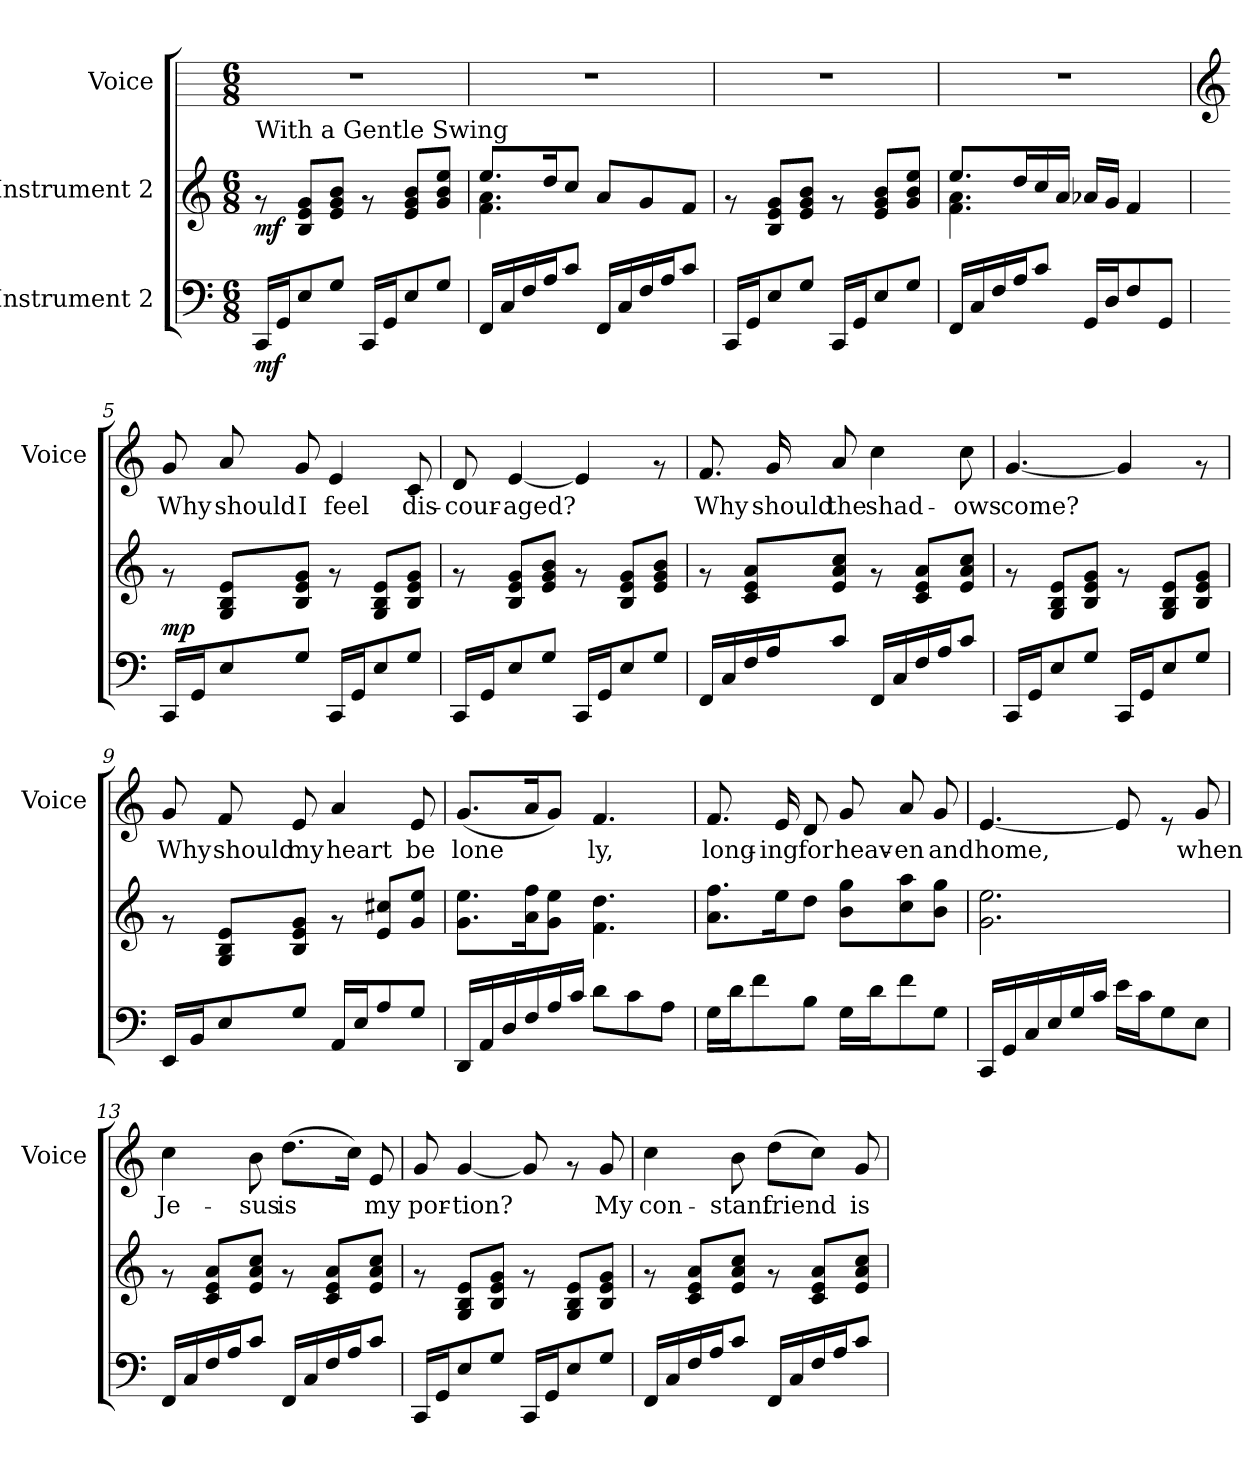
**kern	**dynam	**kern	**dynam	**kern	**text
*part3	*part3	*part2	*part2	*part1	*part1
*staff3	*staff3	*staff2	*staff2	*staff1	*staff1
*I"Instrument 2	*	*I"Instrument 2	*	*I"Voice	*
*	*	*	*	*I'Voice	*
!!LO:PB:g=z
*stria5	*	*stria5	*	*stria5	*
*clefF4	*	*clefG2	*	*	*
*k[]	*	*k[]	*	*k[]	*
*C:	*	*C:	*	*C:	*
*M6/8	*	*M6/8	*	*M6/8	*
*MM96	*	*MM96	*	*MM96	*
=1	=1	=1	=1	=1	=1
!	!	!LO:TX:a:t=With a Gentle Swing	!	!	!
!	!LO:DY:b	!	!LO:DY:b	!	!
16CC/L	mf	8rf	mf	2.r	.
16GG/	.	.	.	.	.
8E/	.	8g/ 8e/ 8B/L	.	.	.
8G/J	.	8g/ 8e/ 8b/J	.	.	.
16CC/L	.	8rf	.	.	.
16GG/	.	.	.	.	.
8E/	.	8g/ 8e/ 8b/L	.	.	.
8G/J	.	8ee/ 8b/ 8g/J	.	.	.
=2	=2	=2	=2	=2	=2
*	*	*^	*	*	*
16FF/L	.	8.ee/L	4.f\ 4.a\	.	2.r	.
16C/	.	.	.	.	.	.
16F/	.	.	.	.	.	.
16A/	.	16dd/	.	.	.	.
8c/J	.	8cc/J	.	.	.	.
16FF/L	.	8a/L	4.ryy	.	.	.
16C/	.	.	.	.	.	.
16F/	.	8g/	.	.	.	.
16A/	.	.	.	.	.	.
8c/J	.	8f/J	.	.	.	.
*	*	*v	*v	*	*	*
=3	=3	=3	=3	=3	=3
16CC/L	.	8rf	.	2.r	.
16GG/	.	.	.	.	.
8E/	.	8e/ 8B/ 8g/L	.	.	.
8G/J	.	8g/ 8e/ 8b/J	.	.	.
16CC/L	.	8rf	.	.	.
16GG/	.	.	.	.	.
8E/	.	8g/ 8e/ 8b/L	.	.	.
8G/J	.	8ee/ 8b/ 8g/J	.	.	.
=4	=4	=4	=4	=4	=4
*	*	*^	*	*	*
16FF/L	.	8.ee/L	4.a\ 4.f\	.	2.r	.
16C/	.	.	.	.	.	.
16F/	.	.	.	.	.	.
16A/	.	16dd/	.	.	.	.
8c/J	.	16cc/	.	.	.	.
.	.	16a/J	.	.	.	.
16GG/L	.	16a-X/L	4.ryy	.	.	.
16D/	.	16g/J	.	.	.	.
8F/	.	4f/	.	.	.	.
8GG/J	.	.	.	.	.	.
*	*	*v	*v	*	*	*
!!LO:LB:g=z
=5	=5	=5	=5	=5	=5
*	*	*	*	*clefG2	*
!	!LO:DY:a	!	!	!	!LO:LY:b:cj
16CC/L	mp	8rf	.	8g/	Why
16GG/	.	.	.	.	.
!	!	!	!	!	!LO:LY:b:cj
8E/	.	8e/ 8G/ 8B/L	.	8a/	should
!	!	!	!	!	!LO:LY:b:cj
8G/J	.	8g/ 8e/ 8B/J	.	8g/	I
!	!	!	!	!	!LO:LY:b:cj
16CC/L	.	8rf	.	4e/	feel
16GG/	.	.	.	.	.
8E/	.	8B/ 8G/ 8e/L	.	.	.
!	!	!	!	!	!LO:LY:b:cj
8G/J	.	8g/ 8B/ 8e/J	.	8c/	dis-
=6	=6	=6	=6	=6	=6
!	!	!	!	!	!LO:LY:b:cj
16CC/L	.	8rf	.	8d/	-cour-
16GG/	.	.	.	.	.
!	!	!	!	!	!LO:LY:b:cj
8E/	.	8e/ 8B/ 8g/L	.	[>4e/	-aged?
8G/J	.	8g/ 8e/ 8b/J	.	.	.
!	!	!	!	!	!LO:LY:b:cj
16CC/L	.	8rf	.	4e/]	.
16GG/	.	.	.	.	.
8E/	.	8e/ 8B/ 8g/L	.	.	.
8G/J	.	8b/ 8g/ 8e/J	.	8rf	.
!!LO:LB:g=z
=7	=7	=7	=7	=7	=7
!	!	!	!	!	!LO:LY:b:cj
16FF/L	.	8rf	.	8.f/	Why
16C/	.	.	.	.	.
16F/	.	8a/ 8c/ 8e/L	.	.	.
!	!	!	!	!	!LO:LY:b:cj
16A/	.	.	.	16g/	should
!	!	!	!	!	!LO:LY:b:cj
8c/J	.	8cc/ 8a/ 8e/J	.	8a/	the
!	!	!	!	!	!LO:LY:b:cj
16FF/L	.	8rf	.	4cc\	shad-
16C/	.	.	.	.	.
16F/	.	8a/ 8e/ 8c/L	.	.	.
16A/	.	.	.	.	.
!	!	!	!	!	!LO:LY:b:cj
8c/J	.	8cc/ 8a/ 8e/J	.	8cc\	-ows
=8	=8	=8	=8	=8	=8
!	!	!	!	!	!LO:LY:b:cj
16CC/L	.	8rf	.	[<4.g/	come?
16GG/	.	.	.	.	.
8E/	.	8B/ 8G/ 8e/L	.	.	.
8G/J	.	8g/ 8e/ 8B/J	.	.	.
!	!	!	!	!	!LO:LY:b:cj
16CC/L	.	8rf	.	4g/]	.
16GG/	.	.	.	.	.
8E/	.	8e/ 8B/ 8G/L	.	.	.
8G/J	.	8g/ 8e/ 8B/J	.	8rf	.
!!LO:PB:g=z
=9	=9	=9	=9	=9	=9
!	!	!	!	!	!LO:LY:b:cj
16EE/L	.	8rf	.	8g/	Why
16BB/	.	.	.	.	.
!	!	!	!	!	!LO:LY:b:cj
8E/	.	8e/ 8B/ 8G/L	.	8f/	should
!	!	!	!	!	!LO:LY:b:cj
8G/J	.	8g/ 8e/ 8B/J	.	8e/	my
!	!	!	!	!	!LO:LY:b:cj
16AA/L	.	8rf	.	4a/	heart
16E/	.	.	.	.	.
8A/	.	8cc#X/ 8e/L	.	.	.
!	!	!	!	!	!LO:LY:b:cj
8G/J	.	8ee/ 8g/J	.	8e/	be
=10	=10	=10	=10	=10	=10
!	!	!	!	!	!LO:LY:b:cj
16DD/L	.	8.g\ 8.ee\L	.	(<8.g/L	lone-
16AA/	.	.	.	.	.
16D/	.	.	.	.	.
!	!	!	!	!	!LO:LY:b:cj
16F/	.	16a\ 16ff\	.	16a/	--
!	!	!	!	!	!LO:LY:b:cj
16A/	.	8g\ 8ee\J	.	8g/J)	--
16c/J	.	.	.	.	.
!	!	!	!	!	!LO:LY:b:cj
8d\L	.	4.dd\ 4.f\	.	4.f/	-ly,
8c\	.	.	.	.	.
8A\J	.	.	.	.	.
!!LO:LB:g=z
=11	=11	=11	=11	=11	=11
!	!	!	!	!	!LO:LY:b:cj
16G\L	.	8.a\ 8.ff\L	.	8.f/	long-
16d\	.	.	.	.	.
8f\	.	.	.	.	.
!	!	!	!	!	!LO:LY:b:cj
.	.	16ee\	.	16e/	-ing
!	!	!	!	!	!LO:LY:b:cj
8B\J	.	8dd\J	.	8d/	for
!	!	!	!	!	!LO:LY:b:cj
16G\L	.	8gg\ 8b\L	.	8g/	heav-
16d\	.	.	.	.	.
!	!	!	!	!	!LO:LY:b:cj
8f\	.	8cc\ 8aa\	.	8a/	-en
!	!	!	!	!	!LO:LY:b:cj
8G\J	.	8b\ 8gg\J	.	8g/	and
=12	=12	=12	=12	=12	=12
!	!	!	!	!	!LO:LY:b:cj
16CC/L	.	2.g\ 2.ee\	.	[>4.e/	home,
16GG/	.	.	.	.	.
16C/	.	.	.	.	.
16E/	.	.	.	.	.
16G/	.	.	.	.	.
16c/J	.	.	.	.	.
!	!	!	!	!	!LO:LY:b:cj
16e\L	.	.	.	8e/]	.
16c\	.	.	.	.	.
8G\	.	.	.	8re	.
!	!	!	!	!	!LO:LY:b:cj
8E\J	.	.	.	8g/	when
!!LO:LB:g=z
=13	=13	=13	=13	=13	=13
!	!	!	!	!	!LO:LY:b:cj
16FF/L	.	8rf	.	4cc\	Je-
16C/	.	.	.	.	.
16F/	.	8e/ 8c/ 8a/L	.	.	.
16A/	.	.	.	.	.
!	!	!	!	!	!LO:LY:b:cj
8c/J	.	8cc/ 8e/ 8a/J	.	8b\	-sus
!	!	!	!	!	!LO:LY:b:cj
16FF/L	.	8rf	.	(>8.dd\L	is
16C/	.	.	.	.	.
16F/	.	8e/ 8c/ 8a/L	.	.	.
!	!	!	!	!	!LO:LY:b:cj
16A/	.	.	.	16cc\J)	.
!	!	!	!	!	!LO:LY:b:cj
8c/J	.	8cc/ 8a/ 8e/J	.	8e/	my
=14	=14	=14	=14	=14	=14
!	!	!	!	!	!LO:LY:b:cj
16CC/L	.	8rf	.	8g/	por-
16GG/	.	.	.	.	.
!	!	!	!	!	!LO:LY:b:cj
8E/	.	8B/ 8G/ 8e/L	.	[>4g/	-tion?
8G/J	.	8g/ 8e/ 8B/J	.	.	.
!	!	!	!	!	!LO:LY:b:cj
16CC/L	.	8rf	.	8g/]	.
16GG/	.	.	.	.	.
8E/	.	8e/ 8G/ 8B/L	.	8rf	.
!	!	!	!	!	!LO:LY:b:cj
8G/J	.	8g/ 8e/ 8B/J	.	8g/	My
!!LO:PB:g=z
=15	=15	=15	=15	=15	=15
!	!	!	!	!	!LO:LY:b:cj
16FF/L	.	8rf	.	4cc\	con-
16C/	.	.	.	.	.
16F/	.	8a/ 8e/ 8c/L	.	.	.
16A/	.	.	.	.	.
!	!	!	!	!	!LO:LY:b:cj
8c/J	.	8cc/ 8e/ 8a/J	.	8b\	-stant
!	!	!	!	!	!LO:LY:b:cj
16FF/L	.	8rf	.	(>8dd\L	friend
16C/	.	.	.	.	.
!	!	!	!	!	!LO:LY:b:cj
16F/	.	8a/ 8e/ 8c/L	.	8cc\J)	.
16A/	.	.	.	.	.
!	!	!	!	!	!LO:LY:b:cj
8c/J	.	8cc/ 8a/ 8e/J	.	8g/	is
=	=	=	=	=	=
*-	*-	*-	*-	*-	*-
